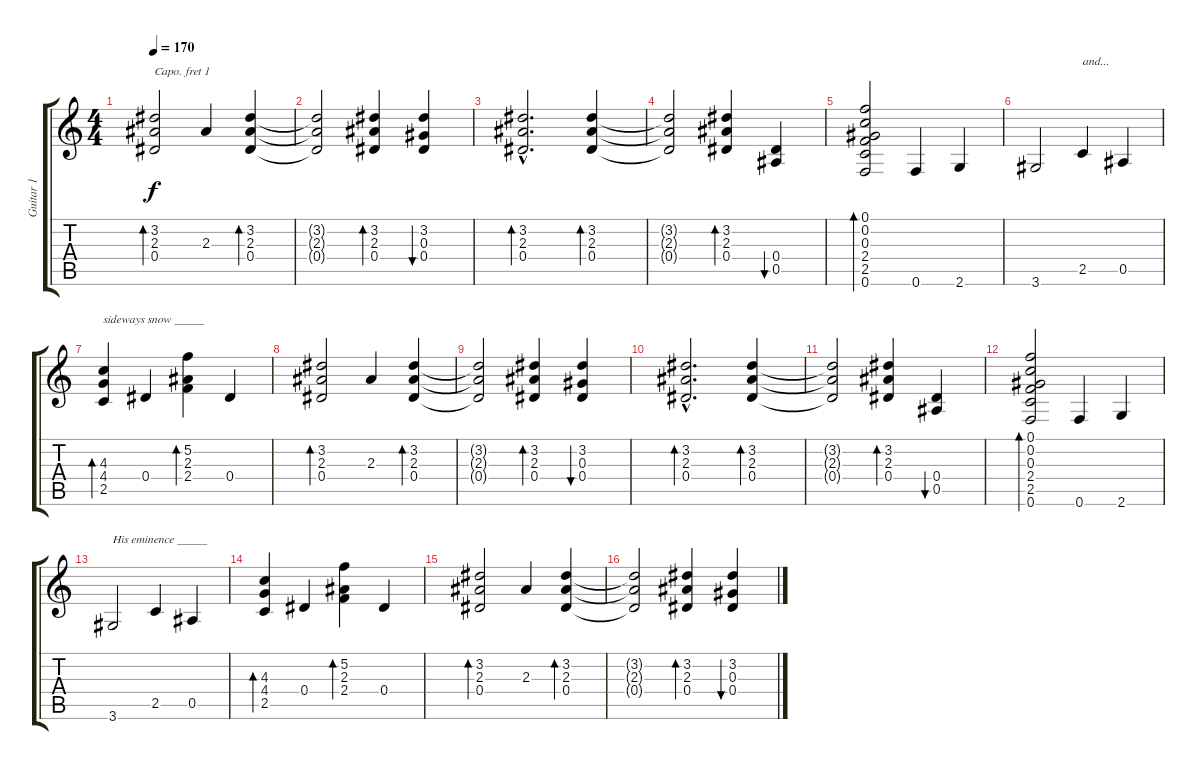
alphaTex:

\track ("Guitar 1" "Guitar 1") {instrument acousticguitarsteel}
\staff {score tabs}
\capo 1
\tuning (E4 B3 G3 D3 A2 E2) {hide}
\ts (4 4)
\tempo 170
\clef g2
\ks c
(3.2 2.3 0.4).2{bd 240 dy f} 2.3.4 (3.2 2.3 0.4).4{bd 240} |
(3.2{t} 2.3{t} 0.4{t}).2 (3.2 2.3 0.4).4{bd 240} (3.2 0.3 0.4).4{bu 240} |
(3.2{hac} 2.3{hac} 0.4{hac}).2{d bd 240} (3.2 2.3 0.4).4{bd 240} |
(3.2{t} 2.3{t} 0.4{t}).2 (3.2 2.3 0.4).4{bd 240} (0.4 0.5).4{bu 240} |
(0.1 0.2 0.3 2.4 2.5 0.6).2{bd 240} 0.6.4 2.6.4 |
3.6.2 2.5.4{txt "and..."} 0.5.4 |
(4.3 4.4 2.5).4{bd 240 txt "sideways snow _____"} 0.4.4 (5.2 2.3 2.4).4{bd 240} 0.4.4 |
(3.2 2.3 0.4).2{bd 240} 2.3.4 (3.2 2.3 0.4).4{bd 240} |
(3.2{t} 2.3{t} 0.4{t}).2 (3.2 2.3 0.4).4{bd 240} (3.2 0.3 0.4).4{bu 240} |
(3.2{hac} 2.3{hac} 0.4{hac}).2{d bd 240} (3.2 2.3 0.4).4{bd 240} |
(3.2{t} 2.3{t} 0.4{t}).2 (3.2 2.3 0.4).4{bd 240} (0.4 0.5).4{bu 240} |
(0.1 0.2 0.3 2.4 2.5 0.6).2{bd 240} 0.6.4 2.6.4 |
3.6.2{txt "His eminence _____"} 2.5.4 0.5.4 |
(4.3 4.4 2.5).4{bd 240} 0.4.4 (5.2 2.3 2.4).4{bd 240} 0.4.4 |
(3.2 2.3 0.4).2{bd 240} 2.3.4 (3.2 2.3 0.4).4{bd 240} |
(3.2{t} 2.3{t} 0.4{t}).2 (3.2 2.3 0.4).4{bd 240} (3.2 0.3 0.4).4{bu 240}
